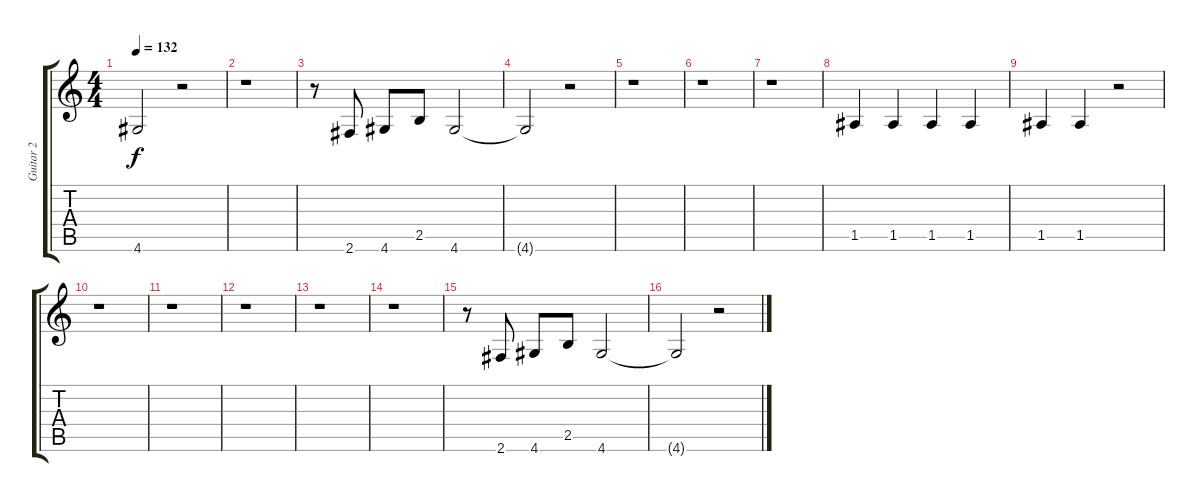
\track ("Guitar 2" "Guitar 2") {instrument electricguitarclean}
\staff {score tabs}
\tuning (E4 B3 G3 D3 A2 E2) {hide}
\ts (4 4)
\tempo 132
\clef g2
\ks c
4.6{t}.2{dy f} r.2 |
r.1 |
r.8 2.6.8 4.6.8 2.5.8 4.6.2 |
4.6{t}.2 r.2 |
r.1 |
r.1 |
r.1 |
1.5.4 1.5.4 1.5.4 1.5.4 |
1.5.4 1.5.4 r.2 |
r.1 |
r.1 |
r.1 |
r.1 |
r.1 |
r.8 2.6.8 4.6.8 2.5.8 4.6.2 |
4.6{t}.2 r.2
